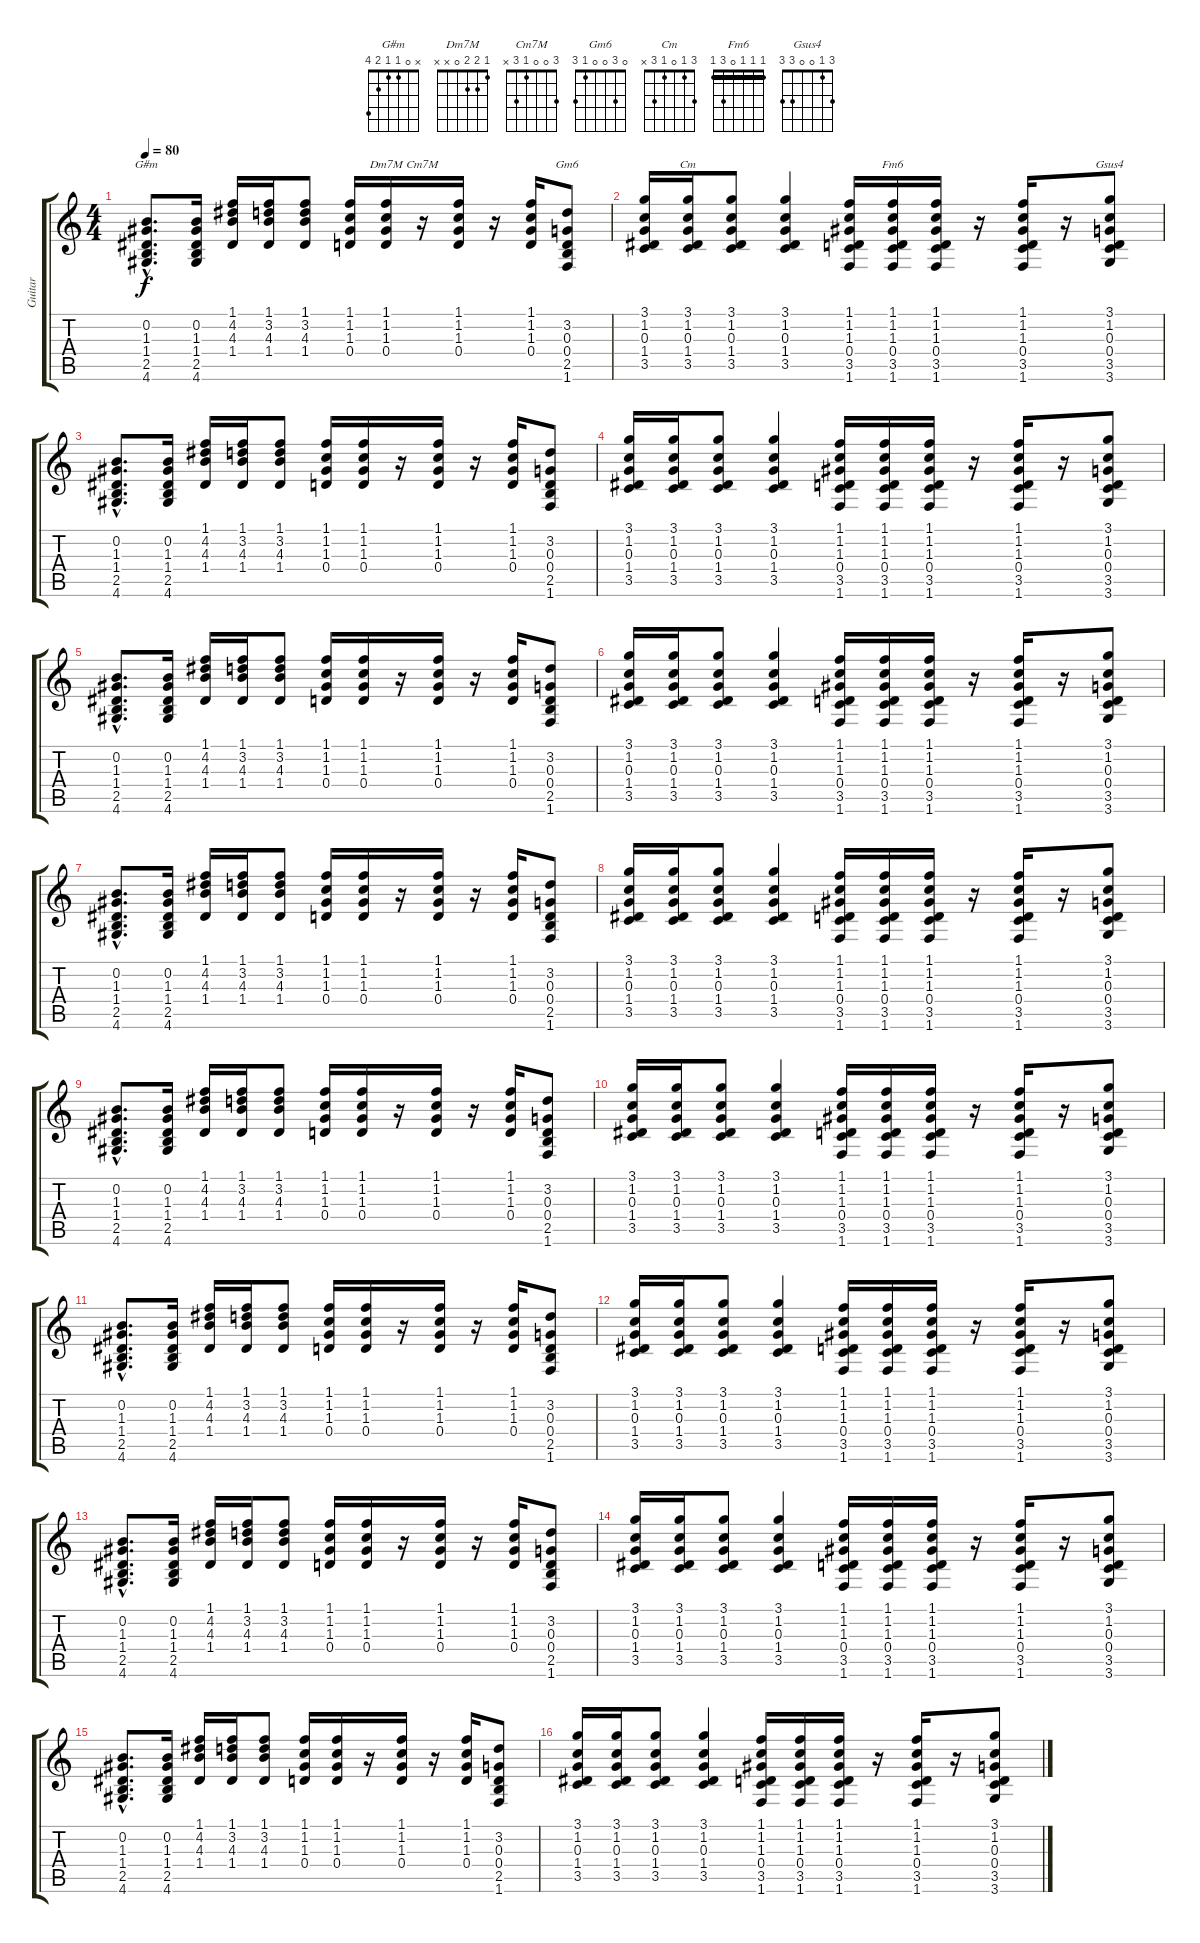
\track ("Guitar" "Guitar") {instrument distortionguitar}
\staff {score tabs}
\tuning (E4 B3 G3 D3 A2 E2) {hide}
\chord ("G#m" x 0 1 1 2 4)
\chord ("Dm7M" 1 2 2 0 x x)
\chord ("Cm7M" 3 0 0 1 3 x)
\chord ("Gm6" 0 3 0 0 1 3)
\chord ("Cm" 3 1 0 1 3 x)
\chord ("Fm6" 1 1 1 0 3 1) {barre 1}
\chord ("Gsus4" 3 1 0 0 3 3)
\ts (4 4)
\tempo 80
\clef g2
\ks c
(0.2{hac} 1.3{hac} 1.4{hac} 2.5{hac} 4.6{hac}).8{d ch "G#m" dy f} (0.2 1.3 1.4 2.5 4.6).16 (1.1 4.2 4.3 1.4).16 (1.1 3.2 4.3 1.4).16 (1.1 3.2 4.3 1.4).8 (1.1 1.2 1.3 0.4).16 (1.1 1.2 1.3 0.4).16{ch "Dm7M"} r.16{ch "Cm7M"} (1.1 1.2 1.3 0.4).16 r.16 (1.1 1.2 1.3 0.4).16 (3.2 0.3 0.4 2.5 1.6).8{ch "Gm6"} |
(3.1 1.2 0.3 1.4 3.5).16 (3.1 1.2 0.3 1.4 3.5).16{ch "Cm"} (3.1 1.2 0.3 1.4 3.5).8 (3.1 1.2 0.3 1.4 3.5).4 (1.1 1.2 1.3 0.4 3.5 1.6).16 (1.1 1.2 1.3 0.4 3.5 1.6).16{ch "Fm6"} (1.1 1.2 1.3 0.4 3.5 1.6).16 r.16 (1.1 1.2 1.3 0.4 3.5 1.6).16 r.16 (3.1 1.2 0.3 0.4 3.5 3.6).8{ch "Gsus4"} |
(0.2{hac} 1.3{hac} 1.4{hac} 2.5{hac} 4.6{hac}).8{d} (0.2 1.3 1.4 2.5 4.6).16 (1.1 4.2 4.3 1.4).16 (1.1 3.2 4.3 1.4).16 (1.1 3.2 4.3 1.4).8 (1.1 1.2 1.3 0.4).16 (1.1 1.2 1.3 0.4).16 r.16 (1.1 1.2 1.3 0.4).16 r.16 (1.1 1.2 1.3 0.4).16 (3.2 0.3 0.4 2.5 1.6).8 |
(3.1 1.2 0.3 1.4 3.5).16 (3.1 1.2 0.3 1.4 3.5).16 (3.1 1.2 0.3 1.4 3.5).8 (3.1 1.2 0.3 1.4 3.5).4 (1.1 1.2 1.3 0.4 3.5 1.6).16 (1.1 1.2 1.3 0.4 3.5 1.6).16 (1.1 1.2 1.3 0.4 3.5 1.6).16 r.16 (1.1 1.2 1.3 0.4 3.5 1.6).16 r.16 (3.1 1.2 0.3 0.4 3.5 3.6).8 |
(0.2{hac} 1.3{hac} 1.4{hac} 2.5{hac} 4.6{hac}).8{d} (0.2 1.3 1.4 2.5 4.6).16 (1.1 4.2 4.3 1.4).16 (1.1 3.2 4.3 1.4).16 (1.1 3.2 4.3 1.4).8 (1.1 1.2 1.3 0.4).16 (1.1 1.2 1.3 0.4).16 r.16 (1.1 1.2 1.3 0.4).16 r.16 (1.1 1.2 1.3 0.4).16 (3.2 0.3 0.4 2.5 1.6).8 |
(3.1 1.2 0.3 1.4 3.5).16 (3.1 1.2 0.3 1.4 3.5).16 (3.1 1.2 0.3 1.4 3.5).8 (3.1 1.2 0.3 1.4 3.5).4 (1.1 1.2 1.3 0.4 3.5 1.6).16 (1.1 1.2 1.3 0.4 3.5 1.6).16 (1.1 1.2 1.3 0.4 3.5 1.6).16 r.16 (1.1 1.2 1.3 0.4 3.5 1.6).16 r.16 (3.1 1.2 0.3 0.4 3.5 3.6).8 |
(0.2{hac} 1.3{hac} 1.4{hac} 2.5{hac} 4.6{hac}).8{d} (0.2 1.3 1.4 2.5 4.6).16 (1.1 4.2 4.3 1.4).16 (1.1 3.2 4.3 1.4).16 (1.1 3.2 4.3 1.4).8 (1.1 1.2 1.3 0.4).16 (1.1 1.2 1.3 0.4).16 r.16 (1.1 1.2 1.3 0.4).16 r.16 (1.1 1.2 1.3 0.4).16 (3.2 0.3 0.4 2.5 1.6).8 |
(3.1 1.2 0.3 1.4 3.5).16 (3.1 1.2 0.3 1.4 3.5).16 (3.1 1.2 0.3 1.4 3.5).8 (3.1 1.2 0.3 1.4 3.5).4 (1.1 1.2 1.3 0.4 3.5 1.6).16 (1.1 1.2 1.3 0.4 3.5 1.6).16 (1.1 1.2 1.3 0.4 3.5 1.6).16 r.16 (1.1 1.2 1.3 0.4 3.5 1.6).16 r.16 (3.1 1.2 0.3 0.4 3.5 3.6).8 |
(0.2{hac} 1.3{hac} 1.4{hac} 2.5{hac} 4.6{hac}).8{d} (0.2 1.3 1.4 2.5 4.6).16 (1.1 4.2 4.3 1.4).16 (1.1 3.2 4.3 1.4).16 (1.1 3.2 4.3 1.4).8 (1.1 1.2 1.3 0.4).16 (1.1 1.2 1.3 0.4).16 r.16 (1.1 1.2 1.3 0.4).16 r.16 (1.1 1.2 1.3 0.4).16 (3.2 0.3 0.4 2.5 1.6).8 |
(3.1 1.2 0.3 1.4 3.5).16 (3.1 1.2 0.3 1.4 3.5).16 (3.1 1.2 0.3 1.4 3.5).8 (3.1 1.2 0.3 1.4 3.5).4 (1.1 1.2 1.3 0.4 3.5 1.6).16 (1.1 1.2 1.3 0.4 3.5 1.6).16 (1.1 1.2 1.3 0.4 3.5 1.6).16 r.16 (1.1 1.2 1.3 0.4 3.5 1.6).16 r.16 (3.1 1.2 0.3 0.4 3.5 3.6).8 |
(0.2{hac} 1.3{hac} 1.4{hac} 2.5{hac} 4.6{hac}).8{d} (0.2 1.3 1.4 2.5 4.6).16 (1.1 4.2 4.3 1.4).16 (1.1 3.2 4.3 1.4).16 (1.1 3.2 4.3 1.4).8 (1.1 1.2 1.3 0.4).16 (1.1 1.2 1.3 0.4).16 r.16 (1.1 1.2 1.3 0.4).16 r.16 (1.1 1.2 1.3 0.4).16 (3.2 0.3 0.4 2.5 1.6).8 |
(3.1 1.2 0.3 1.4 3.5).16 (3.1 1.2 0.3 1.4 3.5).16 (3.1 1.2 0.3 1.4 3.5).8 (3.1 1.2 0.3 1.4 3.5).4 (1.1 1.2 1.3 0.4 3.5 1.6).16 (1.1 1.2 1.3 0.4 3.5 1.6).16 (1.1 1.2 1.3 0.4 3.5 1.6).16 r.16 (1.1 1.2 1.3 0.4 3.5 1.6).16 r.16 (3.1 1.2 0.3 0.4 3.5 3.6).8 |
(0.2{hac} 1.3{hac} 1.4{hac} 2.5{hac} 4.6{hac}).8{d} (0.2 1.3 1.4 2.5 4.6).16 (1.1 4.2 4.3 1.4).16 (1.1 3.2 4.3 1.4).16 (1.1 3.2 4.3 1.4).8 (1.1 1.2 1.3 0.4).16 (1.1 1.2 1.3 0.4).16 r.16 (1.1 1.2 1.3 0.4).16 r.16 (1.1 1.2 1.3 0.4).16 (3.2 0.3 0.4 2.5 1.6).8 |
(3.1 1.2 0.3 1.4 3.5).16 (3.1 1.2 0.3 1.4 3.5).16 (3.1 1.2 0.3 1.4 3.5).8 (3.1 1.2 0.3 1.4 3.5).4 (1.1 1.2 1.3 0.4 3.5 1.6).16 (1.1 1.2 1.3 0.4 3.5 1.6).16 (1.1 1.2 1.3 0.4 3.5 1.6).16 r.16 (1.1 1.2 1.3 0.4 3.5 1.6).16 r.16 (3.1 1.2 0.3 0.4 3.5 3.6).8 |
(0.2{hac} 1.3{hac} 1.4{hac} 2.5{hac} 4.6{hac}).8{d} (0.2 1.3 1.4 2.5 4.6).16 (1.1 4.2 4.3 1.4).16 (1.1 3.2 4.3 1.4).16 (1.1 3.2 4.3 1.4).8 (1.1 1.2 1.3 0.4).16 (1.1 1.2 1.3 0.4).16 r.16 (1.1 1.2 1.3 0.4).16 r.16 (1.1 1.2 1.3 0.4).16 (3.2 0.3 0.4 2.5 1.6).8 |
(3.1 1.2 0.3 1.4 3.5).16 (3.1 1.2 0.3 1.4 3.5).16 (3.1 1.2 0.3 1.4 3.5).8 (3.1 1.2 0.3 1.4 3.5).4 (1.1 1.2 1.3 0.4 3.5 1.6).16 (1.1 1.2 1.3 0.4 3.5 1.6).16 (1.1 1.2 1.3 0.4 3.5 1.6).16 r.16 (1.1 1.2 1.3 0.4 3.5 1.6).16 r.16 (3.1 1.2 0.3 0.4 3.5 3.6).8
